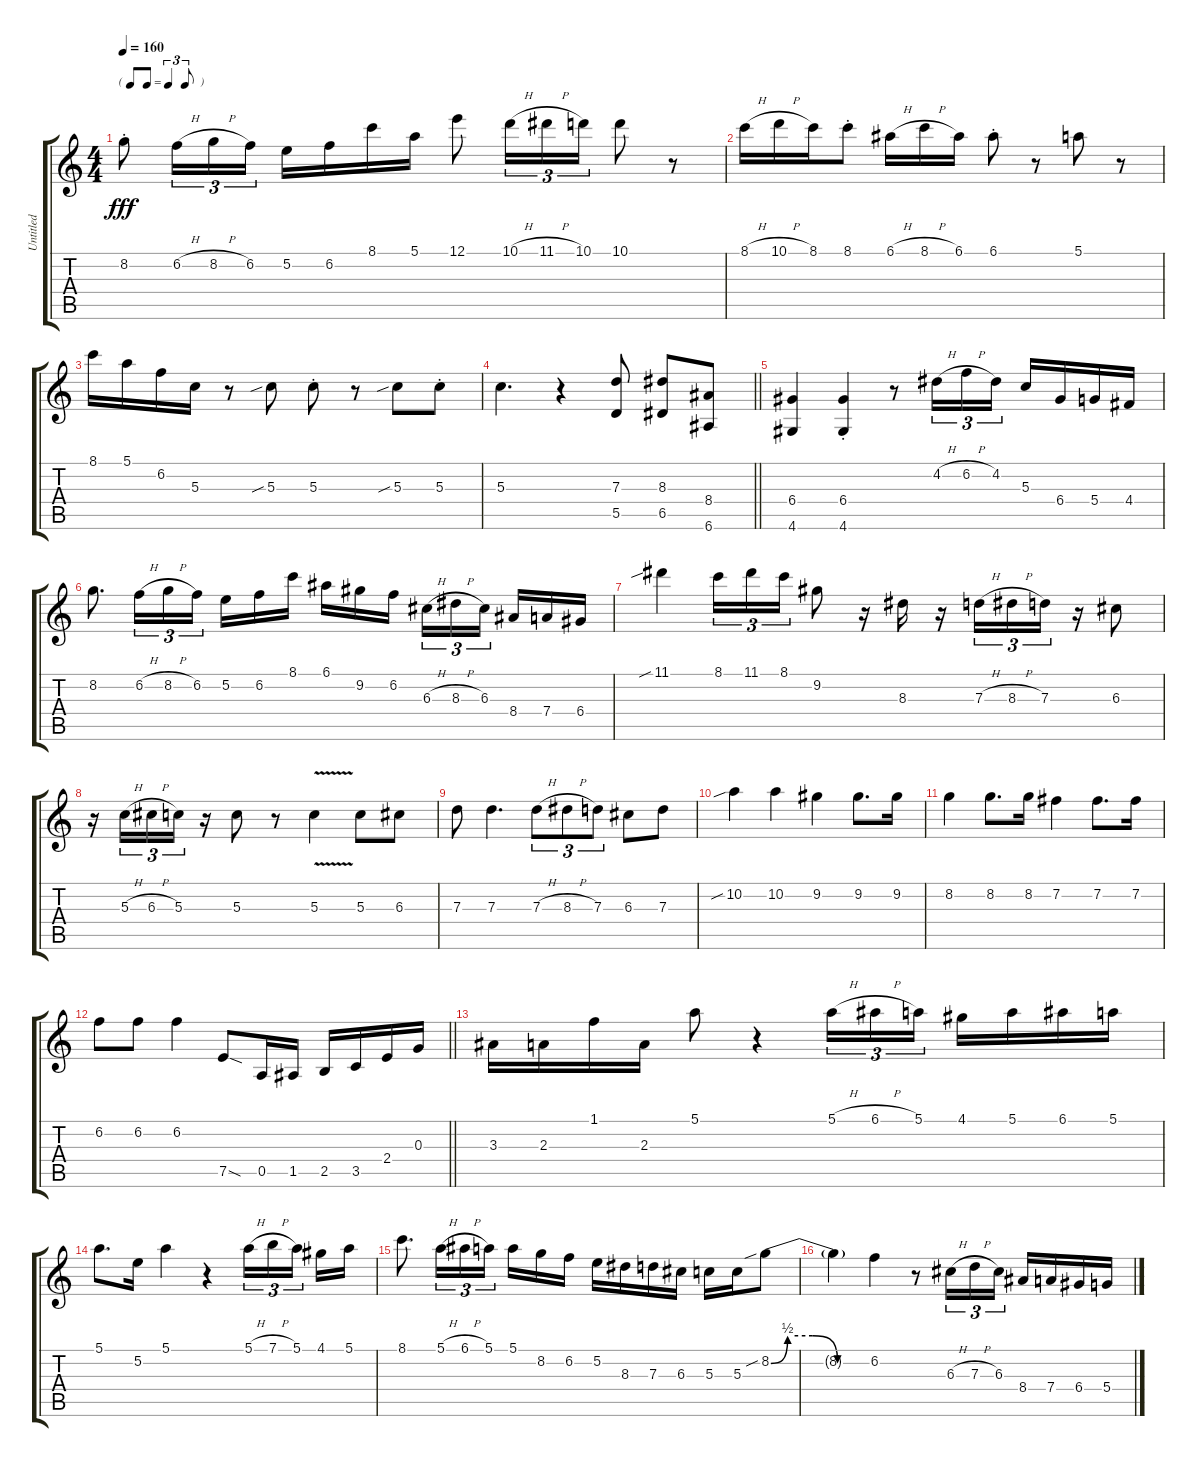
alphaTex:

\track ("Untitled" "Untitled") {instrument acousticguitarsteel}
\staff {score tabs}
\tuning (E4 B3 G3 D3 A2 E2) {hide}
\ts (4 4)
\tf triplet8th
\tempo 160
\clef g2
\ks c
8.2{st}.8{dy fff} 6.2{h}.16{tu (3 2)} 8.2{h}.16{tu (3 2)} 6.2.16{tu (3 2)} 5.2.16 6.2.16 8.1.16 5.1.16 12.1.8 10.1{h}.16{tu (3 2)} 11.1{h}.16{tu (3 2)} 10.1.16{tu (3 2)} 10.1.8 r.8 |
8.1{h}.16 10.1{h}.16 8.1.16 8.1{st}.8 6.1{h}.16 8.1{h}.16 6.1.16 6.1{st}.8 r.8 5.1.8 r.8 |
8.1.16 5.1.16 6.2.16 5.3.16 r.8 5.3{sib}.8 5.3{st}.8 r.8 5.3{sib}.8 5.3{st}.8 |
\barLineRight lightlight
5.3.4{d} r.4 (7.3 5.5).8 (8.3 6.5).8 (8.4 6.6).8 |
(6.4 4.6).4 (6.4{st} 4.6{st}).4 r.8 4.2{h}.16{tu (3 2)} 6.2{h}.16{tu (3 2)} 4.2.16{tu (3 2)} 5.3.16 6.4.16 5.4.16 4.4.16 |
8.2.8{d} 6.2{h}.16{tu (3 2)} 8.2{h}.16{tu (3 2)} 6.2.16{tu (3 2) beam splitsecondary} 5.2.16 6.2.16 8.1.16 6.1.16 9.2.16 6.2.16{beam splitsecondary} 6.3{h}.16{tu (3 2)} 8.3{h}.16{tu (3 2)} 6.3.16{tu (3 2) beam splitsecondary} 8.4.16 7.4.16 6.4.16 |
11.1{sib}.4 8.1.16{tu (3 2)} 11.1.16{tu (3 2)} 8.1.16{tu (3 2)} 9.2.8 r.16 8.3.16 r.16 7.3{h}.16{tu (3 2)} 8.3{h}.16{tu (3 2)} 7.3.16{tu (3 2)} r.16 6.3.8 |
r.16 5.3{h}.16{tu (3 2)} 6.3{h}.16{tu (3 2)} 5.3.16{tu (3 2)} r.16 5.3.8 r.8 5.3{v}.4 5.3.8 6.3.8 |
7.3.8 7.3.4{d} 7.3{h}.8{tu (3 2)} 8.3{h}.8{tu (3 2)} 7.3.8{tu (3 2)} 6.3.8 7.3.8 |
10.2{sib}.4 10.2.4 9.2.4 9.2.8{d} 9.2.16 |
8.2.4 8.2.8{d} 8.2.16 7.2.4 7.2.8{d} 7.2.16 |
\barLineRight lightlight
6.2.8 6.2.8 6.2.4 7.5{sod}.8 0.5.16 1.5.16 2.5.16 3.5.16 2.4.16 0.3.16 |
3.3.16 2.3.16 1.1.16 2.3.16 5.1.8 r.4 5.1{h}.16{tu (3 2)} 6.1{h}.16{tu (3 2)} 5.1.16{tu (3 2)} 4.1.16 5.1.16 6.1.16 5.1.16 |
5.1.8{d} 5.2.16 5.1.4 r.4 5.1{h}.16{tu (3 2)} 7.1{h}.16{tu (3 2)} 5.1.16{tu (3 2) beam splitsecondary} 4.1.16 5.1.16 |
8.1.8{d} 5.1{h}.16{tu (3 2)} 6.1{h}.16{tu (3 2)} 5.1.16{tu (3 2) beam splitsecondary} 5.1.16 8.2.16 6.2.16 5.2.16 8.3.16 7.3.16 6.3.16 5.3.16 5.3.16 8.2{be (custom 0 0 10 2 25 2 40 0 60 0) sib}.8 |
8.2{t}.4 6.2.4 r.8 6.3{h}.16{tu (3 2)} 7.3{h}.16{tu (3 2)} 6.3.16{tu (3 2)} 8.4.16 7.4.16 6.4.16 5.4.16
